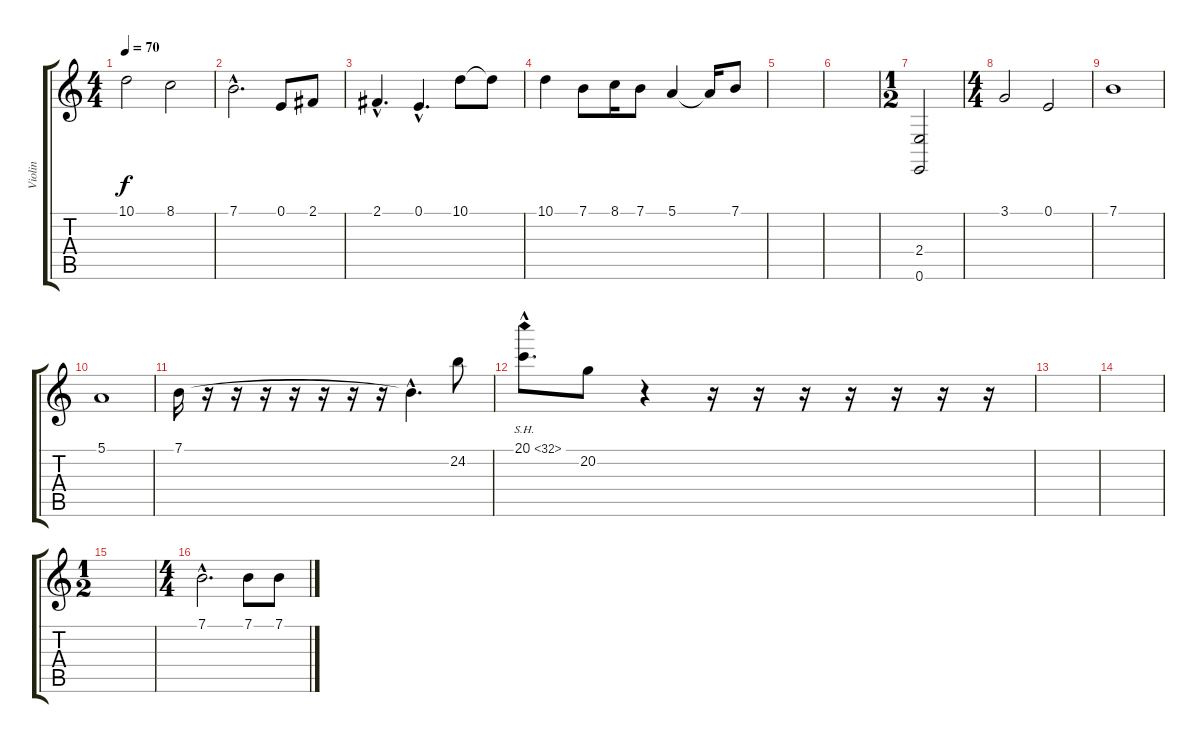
\track ("Violin" "Violin") {instrument tremolostrings}
\staff {score tabs}
\tuning (E4 B3 G3 D3 A2 E2) {hide}
\ts (4 4)
\tempo 70
\clef g2
\ks c
10.1.2{dy f} 8.1.2 |
7.1{hac}.2{d} 0.1.8 2.1.8 |
2.1{hac}.4{d} 0.1{hac}.4{d} 10.1.8 10.1{t}.8 |
10.1.4 7.1.8 8.1.16 7.1.8 5.1.4 5.1{t}.16 7.1.8 |
|
|
\ts (1 2)
(2.4 0.6).2 |
\ts (4 4)
3.1.2 0.1.2 |
7.1.1 |
5.1.1 |
7.1.16 r.16 r.16 r.16 r.16 r.16 r.16 r.16 7.1{hac t}.4{d} 24.2.8 |
20.1{sh 12 hac}.8{d} 20.2.8 r.4 r.16 r.16 r.16 r.16 r.16 r.16 r.16 |
|
|
\ts (1 2)
|
\ts (4 4)
7.1{hac}.2{d} 7.1.8 7.1.8
